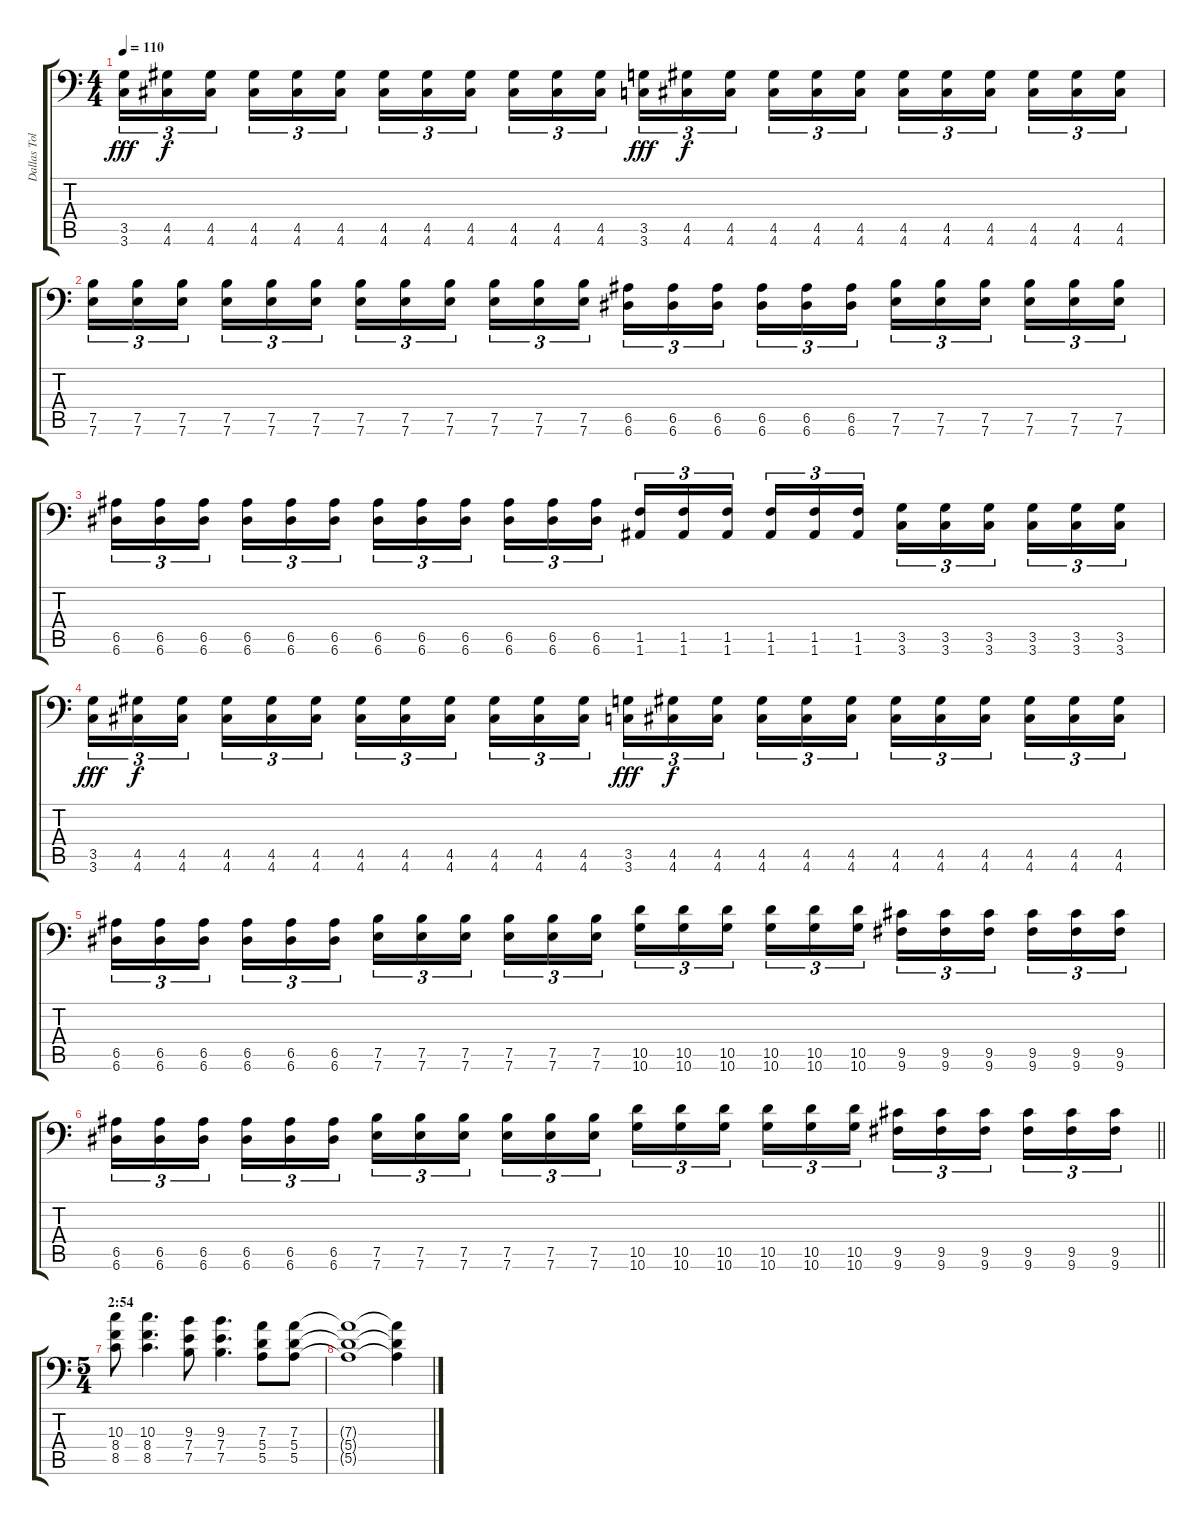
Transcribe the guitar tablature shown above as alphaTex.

\track ("Dallas Toler-Wade" "Dallas Tol") {instrument distortionguitar}
\staff {score tabs}
\tuning (B3 Gb3 D3 A2 E2 A1) {hide}
\ts (4 4)
\tempo 110
\clef f4
\ks c
(3.5 3.6).16{tu (3 2) dy fff} (4.5 4.6).16{tu (3 2) dy f} (4.5 4.6).16{tu (3 2) beam splitsecondary} (4.5 4.6).16{tu (3 2)} (4.5 4.6).16{tu (3 2)} (4.5 4.6).16{tu (3 2)} (4.5 4.6).16{tu (3 2)} (4.5 4.6).16{tu (3 2)} (4.5 4.6).16{tu (3 2) beam splitsecondary} (4.5 4.6).16{tu (3 2)} (4.5 4.6).16{tu (3 2)} (4.5 4.6).16{tu (3 2)} (3.5 3.6).16{tu (3 2) dy fff} (4.5 4.6).16{tu (3 2) dy f} (4.5 4.6).16{tu (3 2) beam splitsecondary} (4.5 4.6).16{tu (3 2)} (4.5 4.6).16{tu (3 2)} (4.5 4.6).16{tu (3 2)} (4.5 4.6).16{tu (3 2)} (4.5 4.6).16{tu (3 2)} (4.5 4.6).16{tu (3 2) beam splitsecondary} (4.5 4.6).16{tu (3 2)} (4.5 4.6).16{tu (3 2)} (4.5 4.6).16{tu (3 2)} |
(7.5 7.6).16{tu (3 2)} (7.5 7.6).16{tu (3 2)} (7.5 7.6).16{tu (3 2) beam splitsecondary} (7.5 7.6).16{tu (3 2)} (7.5 7.6).16{tu (3 2)} (7.5 7.6).16{tu (3 2)} (7.5 7.6).16{tu (3 2)} (7.5 7.6).16{tu (3 2)} (7.5 7.6).16{tu (3 2) beam splitsecondary} (7.5 7.6).16{tu (3 2)} (7.5 7.6).16{tu (3 2)} (7.5 7.6).16{tu (3 2)} (6.5 6.6).16{tu (3 2)} (6.5 6.6).16{tu (3 2)} (6.5 6.6).16{tu (3 2) beam splitsecondary} (6.5 6.6).16{tu (3 2)} (6.5 6.6).16{tu (3 2)} (6.5 6.6).16{tu (3 2)} (7.5 7.6).16{tu (3 2)} (7.5 7.6).16{tu (3 2)} (7.5 7.6).16{tu (3 2) beam splitsecondary} (7.5 7.6).16{tu (3 2)} (7.5 7.6).16{tu (3 2)} (7.5 7.6).16{tu (3 2)} |
(6.5 6.6).16{tu (3 2)} (6.5 6.6).16{tu (3 2)} (6.5 6.6).16{tu (3 2) beam splitsecondary} (6.5 6.6).16{tu (3 2)} (6.5 6.6).16{tu (3 2)} (6.5 6.6).16{tu (3 2)} (6.5 6.6).16{tu (3 2)} (6.5 6.6).16{tu (3 2)} (6.5 6.6).16{tu (3 2) beam splitsecondary} (6.5 6.6).16{tu (3 2)} (6.5 6.6).16{tu (3 2)} (6.5 6.6).16{tu (3 2)} (1.5 1.6).16{tu (3 2)} (1.5 1.6).16{tu (3 2)} (1.5 1.6).16{tu (3 2) beam splitsecondary} (1.5 1.6).16{tu (3 2)} (1.5 1.6).16{tu (3 2)} (1.5 1.6).16{tu (3 2)} (3.5 3.6).16{tu (3 2)} (3.5 3.6).16{tu (3 2)} (3.5 3.6).16{tu (3 2) beam splitsecondary} (3.5 3.6).16{tu (3 2)} (3.5 3.6).16{tu (3 2)} (3.5 3.6).16{tu (3 2)} |
(3.5 3.6).16{tu (3 2) dy fff} (4.5 4.6).16{tu (3 2) dy f} (4.5 4.6).16{tu (3 2) beam splitsecondary} (4.5 4.6).16{tu (3 2)} (4.5 4.6).16{tu (3 2)} (4.5 4.6).16{tu (3 2)} (4.5 4.6).16{tu (3 2)} (4.5 4.6).16{tu (3 2)} (4.5 4.6).16{tu (3 2) beam splitsecondary} (4.5 4.6).16{tu (3 2)} (4.5 4.6).16{tu (3 2)} (4.5 4.6).16{tu (3 2)} (3.5 3.6).16{tu (3 2) dy fff} (4.5 4.6).16{tu (3 2) dy f} (4.5 4.6).16{tu (3 2) beam splitsecondary} (4.5 4.6).16{tu (3 2)} (4.5 4.6).16{tu (3 2)} (4.5 4.6).16{tu (3 2)} (4.5 4.6).16{tu (3 2)} (4.5 4.6).16{tu (3 2)} (4.5 4.6).16{tu (3 2) beam splitsecondary} (4.5 4.6).16{tu (3 2)} (4.5 4.6).16{tu (3 2)} (4.5 4.6).16{tu (3 2)} |
(6.5 6.6).16{tu (3 2)} (6.5 6.6).16{tu (3 2)} (6.5 6.6).16{tu (3 2) beam splitsecondary} (6.5 6.6).16{tu (3 2)} (6.5 6.6).16{tu (3 2)} (6.5 6.6).16{tu (3 2)} (7.5 7.6).16{tu (3 2)} (7.5 7.6).16{tu (3 2)} (7.5 7.6).16{tu (3 2) beam splitsecondary} (7.5 7.6).16{tu (3 2)} (7.5 7.6).16{tu (3 2)} (7.5 7.6).16{tu (3 2)} (10.5 10.6).16{tu (3 2)} (10.5 10.6).16{tu (3 2)} (10.5 10.6).16{tu (3 2) beam splitsecondary} (10.5 10.6).16{tu (3 2)} (10.5 10.6).16{tu (3 2)} (10.5 10.6).16{tu (3 2)} (9.5 9.6).16{tu (3 2)} (9.5 9.6).16{tu (3 2)} (9.5 9.6).16{tu (3 2) beam splitsecondary} (9.5 9.6).16{tu (3 2)} (9.5 9.6).16{tu (3 2)} (9.5 9.6).16{tu (3 2)} |
\barLineRight lightlight
(6.5 6.6).16{tu (3 2)} (6.5 6.6).16{tu (3 2)} (6.5 6.6).16{tu (3 2) beam splitsecondary} (6.5 6.6).16{tu (3 2)} (6.5 6.6).16{tu (3 2)} (6.5 6.6).16{tu (3 2)} (7.5 7.6).16{tu (3 2)} (7.5 7.6).16{tu (3 2)} (7.5 7.6).16{tu (3 2) beam splitsecondary} (7.5 7.6).16{tu (3 2)} (7.5 7.6).16{tu (3 2)} (7.5 7.6).16{tu (3 2)} (10.5 10.6).16{tu (3 2)} (10.5 10.6).16{tu (3 2)} (10.5 10.6).16{tu (3 2) beam splitsecondary} (10.5 10.6).16{tu (3 2)} (10.5 10.6).16{tu (3 2)} (10.5 10.6).16{tu (3 2)} (9.5 9.6).16{tu (3 2)} (9.5 9.6).16{tu (3 2)} (9.5 9.6).16{tu (3 2) beam splitsecondary} (9.5 9.6).16{tu (3 2)} (9.5 9.6).16{tu (3 2)} (9.5 9.6).16{tu (3 2)} |
\ts (5 4)
\section ("" "2:54")
(10.3 8.4 8.5).8{volume 13} (10.3 8.4 8.5).4{d} (9.3 7.4 7.5).8 (9.3 7.4 7.5).4{d} (7.3 5.4 5.5).8 (7.3 5.4 5.5).8 |
(7.3{t} 5.4{t} 5.5{t}).1 (7.3{t} 5.4{t} 5.5{t}).4
